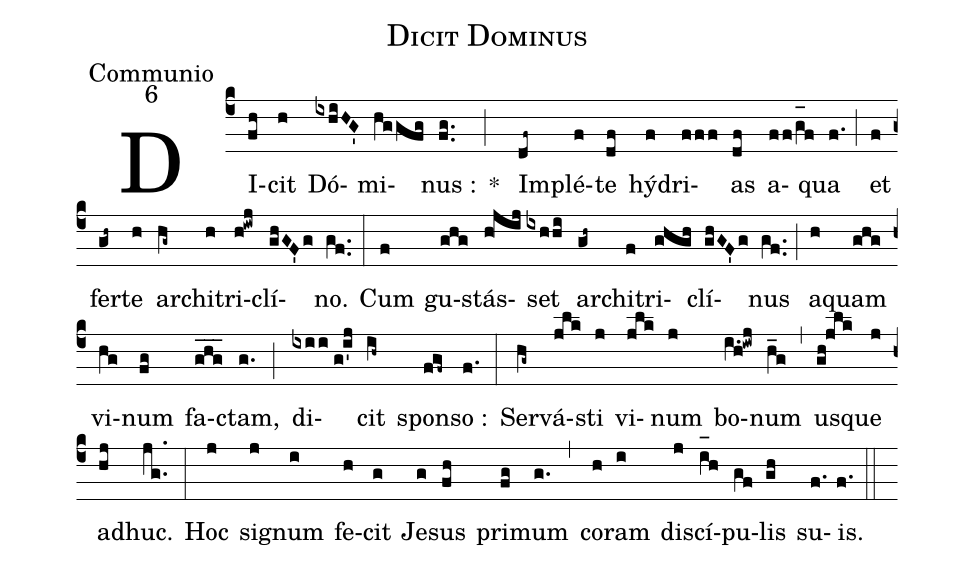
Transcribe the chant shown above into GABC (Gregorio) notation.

name:Dicit Dominus;
office-part:Communio;
mode:6;
%%
(c4) DI(fh)cit(h) Dó(ixhiHG')mi(hggfg)nus :(fg..) *(;) ~Im(df~)plé(f)te(df) hý(f)dri(fff)as(df) a(ff/g_[oh:h]f)qua(f.) (;) et(f) fer(gh~)te(h) ar(hg~)chi(h)tri(h!iwj)clí(ghGF'g)no.(gf..) (:) Cum(f) gu(ghg)stás(h!jij)set(ixhhi) ar(gh~)chi(f)tri(ghgh)clí(ghGF'g)nus(gf..) (;) a(h)quam(ghg) vi(hg)num(fg) fa(ghg___)ctam,(g.) (;) di(ixii//g!i'j)cit(ih~) spon(fgf~)so :(f.) (:) Ser(hg~)vá(jlk)sti(j) vi(jlk)num(j) bo(i.h!iwj)num(h_g) (,) us(gh!jlk)que(j) ad(hj)huc.(jg..) (:) Hoc(j) si(j)gnum(i) fe(h)cit(g) Je(g)sus(fh) pri(fg)mum(g.) (,) co(h)ram(i) di(j)scí(i_[oh:h]h)pu(gf)lis(gh) su(f.)is.(f.) (::)
